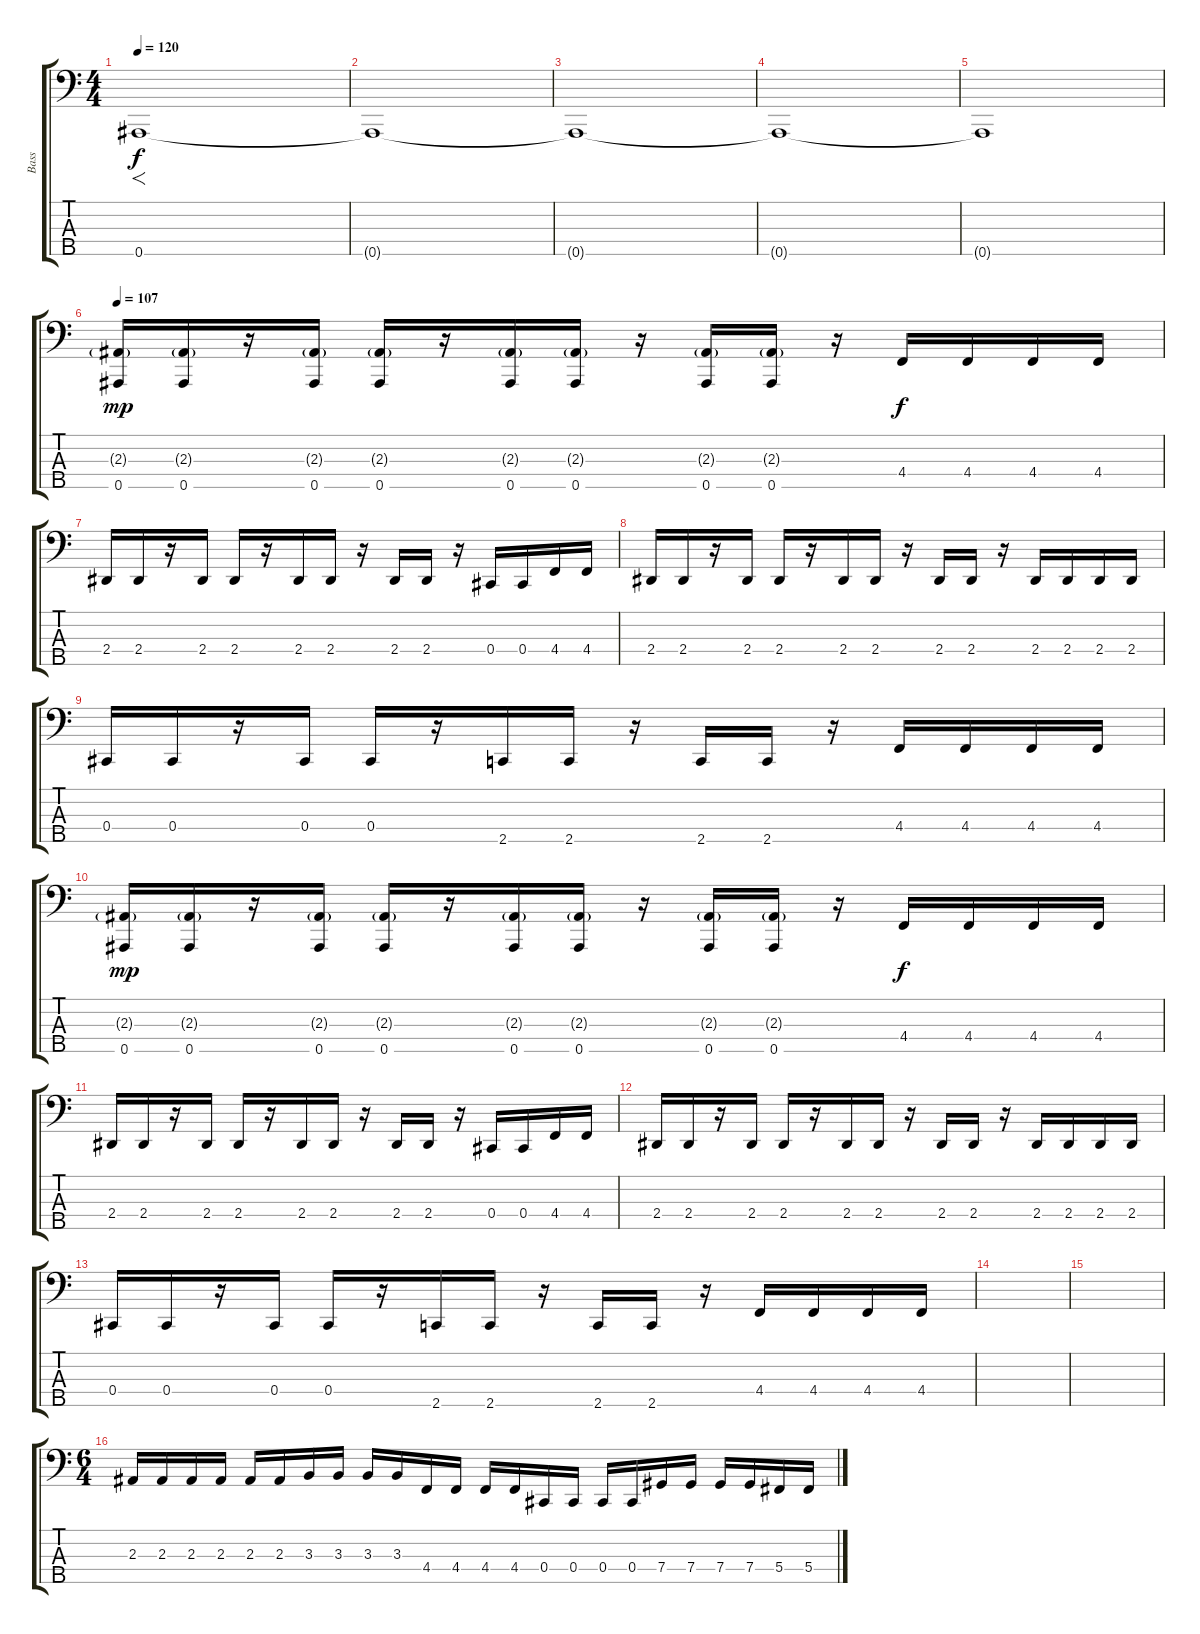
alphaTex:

\track ("Bass" "Bass") {instrument electricbassfinger}
\staff {score tabs}
\tuning (Gb2 Db2 Ab1 Db1 Bb0) {hide}
\ts (4 4)
\tempo 120
\clef f4
\ks c
0.5.1{f dy f instrument electricbassfinger} |
0.5{t}.1 |
0.5{t}.1 |
0.5{t}.1 |
0.5{t}.1 |
\tempo 107
(2.3{g} 0.5).16{dy mp} (2.3{g} 0.5).16 r.16 (2.3{g} 0.5).16 (2.3{g} 0.5).16 r.16 (2.3{g} 0.5).16 (2.3{g} 0.5).16 r.16 (2.3{g} 0.5).16 (2.3{g} 0.5).16 r.16 4.4.16{dy f} 4.4.16 4.4.16 4.4.16 |
2.4.16 2.4.16 r.16 2.4.16 2.4.16 r.16 2.4.16 2.4.16 r.16 2.4.16 2.4.16 r.16 0.4.16 0.4.16 4.4.16 4.4.16 |
2.4.16 2.4.16 r.16 2.4.16 2.4.16 r.16 2.4.16 2.4.16 r.16 2.4.16 2.4.16 r.16 2.4.16 2.4.16 2.4.16 2.4.16 |
0.4.16 0.4.16 r.16 0.4.16 0.4.16 r.16 2.5.16 2.5.16 r.16 2.5.16 2.5.16 r.16 4.4.16 4.4.16 4.4.16 4.4.16 |
(2.3{g} 0.5).16{dy mp} (2.3{g} 0.5).16 r.16 (2.3{g} 0.5).16 (2.3{g} 0.5).16 r.16 (2.3{g} 0.5).16 (2.3{g} 0.5).16 r.16 (2.3{g} 0.5).16 (2.3{g} 0.5).16 r.16 4.4.16{dy f} 4.4.16 4.4.16 4.4.16 |
2.4.16 2.4.16 r.16 2.4.16 2.4.16 r.16 2.4.16 2.4.16 r.16 2.4.16 2.4.16 r.16 0.4.16 0.4.16 4.4.16 4.4.16 |
2.4.16 2.4.16 r.16 2.4.16 2.4.16 r.16 2.4.16 2.4.16 r.16 2.4.16 2.4.16 r.16 2.4.16 2.4.16 2.4.16 2.4.16 |
0.4.16 0.4.16 r.16 0.4.16 0.4.16 r.16 2.5.16 2.5.16 r.16 2.5.16 2.5.16 r.16 4.4.16 4.4.16 4.4.16 4.4.16 |
|
|
\ts (6 4)
2.3.16 2.3.16 2.3.16 2.3.16 2.3.16 2.3.16 3.3.16 3.3.16 3.3.16 3.3.16 4.4.16 4.4.16 4.4.16 4.4.16 0.4.16 0.4.16 0.4.16 0.4.16 7.4.16 7.4.16 7.4.16 7.4.16 5.4.16 5.4.16
